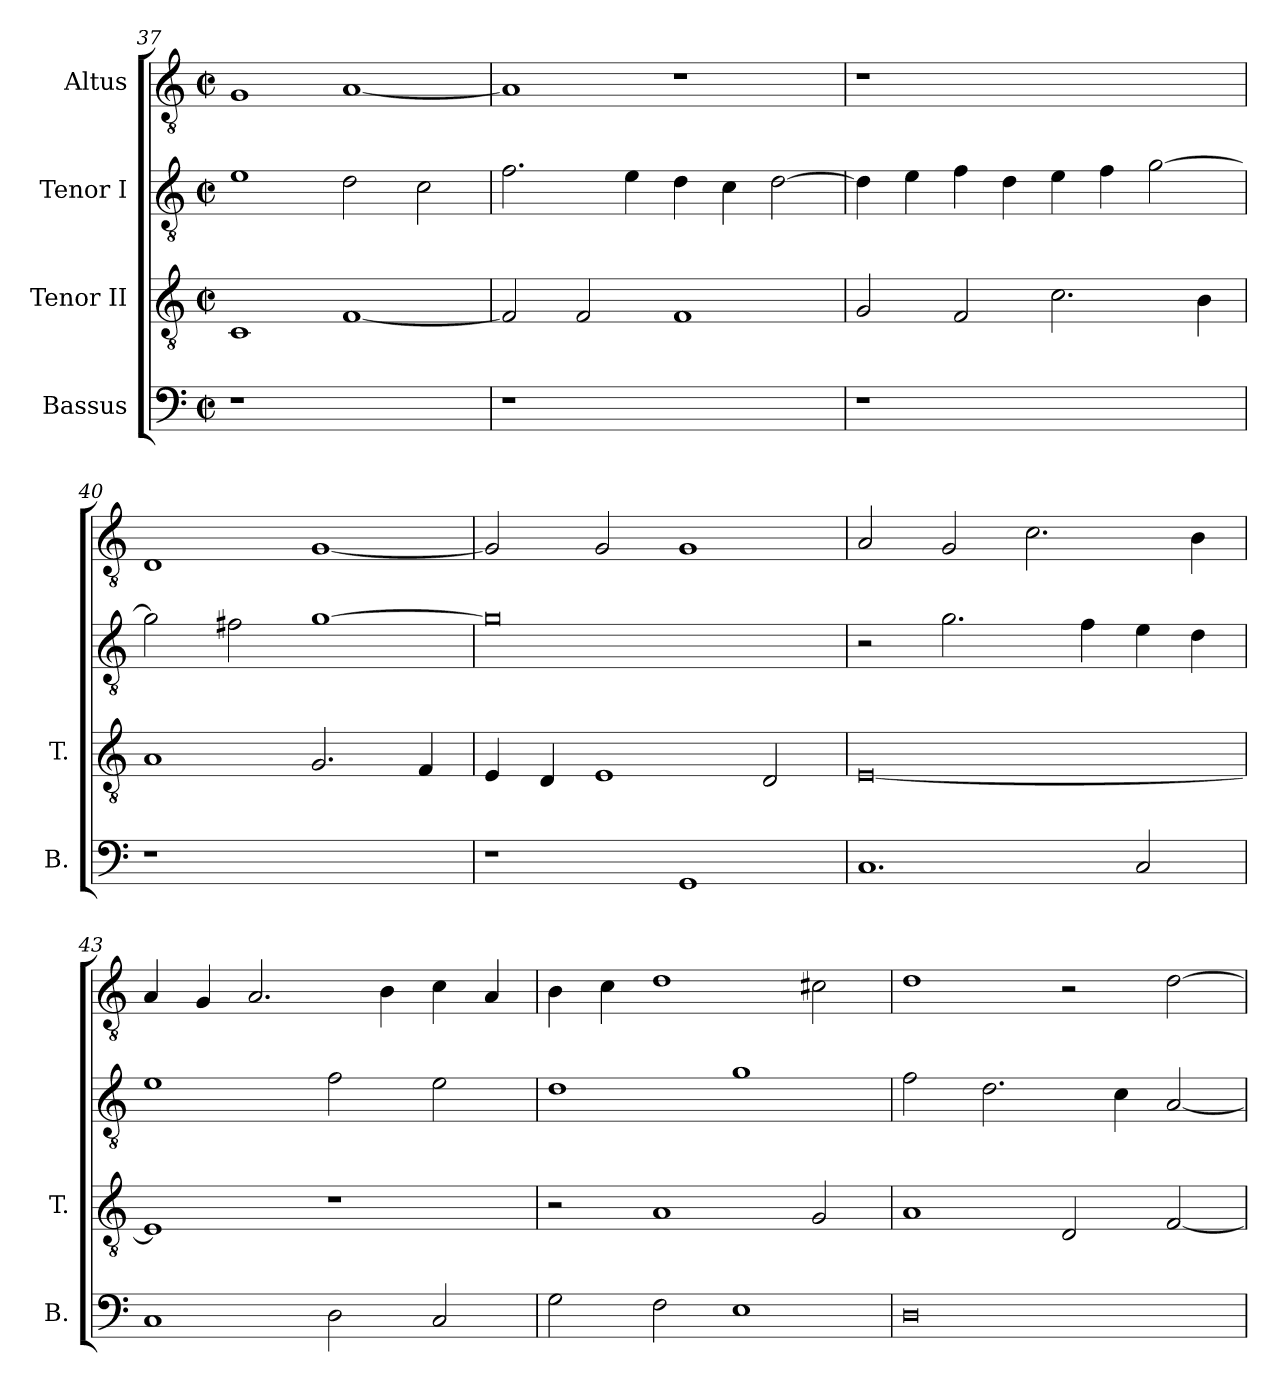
**kern	**kern	**kern	**kern
*part4	*part3	*part2	*part1
*staff4	*staff3	*staff2	*staff1
*I"Bassus	*I"Tenor II	*I"Tenor I	*I"Altus
*I'B.	*I'T.	*	*
*clefF4	*clefGv2	*clefGv2	*clefGv2
*	*ITrd7c12	*ITrd7c12	*ITrd7c12
*k[]	*k[]	*k[]	*k[]
*C:	*C:	*C:	*C:
*M2/2	*M2/2	*M2/2	*M2/2
*met(c|)	*met(c|)	*met(c|)	*met(c|)
=37	=37	=37	=37
!LO:N:vis=1	!	!	!
1r	1CCi	1Ei	1GGi
1ryy	[<1FFi	2Di\	[<1AAi
.	.	2Ci\	.
=38	=38	=38	=38
!LO:N:vis=1	!	!	!
1r	2FFi/]	2.Fi\	1AAi]
.	2FFi/	.	.
.	.	4Ei\	.
1ryy	1FFi	4Di\	1r
.	.	4Ci\	.
.	.	[>2Di\	.
=39	=39	=39	=39
!LO:N:vis=1	!	!	!LO:N:vis=1
1r	2GGi/	4Di\]	1r
.	.	4Ei\	.
.	2FFi/	4Fi\	.
.	.	4Di\	.
1ryy	2.Ci\	4Ei\	1ryy
.	.	4Fi\	.
.	.	[>2Gi\	.
.	4BBi\	.	.
=40	=40	=40	=40
!LO:N:vis=1	!	!	!
1r	1AAi	2Gi\]	1DDi
.	.	2F#Xi\	.
1ryy	2.GGi/	[>1Gi	[<1GGi
.	4FFi/	.	.
!!LO:LB:g=z
=41	=41	=41	=41
1r	4EEi/	0Gi]	2GGi/]
.	4DDi/	.	.
.	1EEi	.	2GGi/
1GGi	.	.	1GGi
.	2DDi/	.	.
=42	=42	=42	=42
1.Ci	[<0EEi	2r	2AAi/
.	.	2.Gi\	2GGi/
.	.	.	2.Ci\
.	.	4Fi\	.
2Ci/	.	4Ei\	.
.	.	4Di\	4BBi\
=43	=43	=43	=43
1Ci	1EEi]	1Ei	4AAi/
.	.	.	4GGi/
.	.	.	2.AAi/
2Di\	1r	2Fi\	.
.	.	.	4BBi\
2Ci/	.	2Ei\	4Ci\
.	.	.	4AAi/
=44	=44	=44	=44
2Gi\	2r	1Di	4BBi\
.	.	.	4Ci\
2Fi\	1AAi	.	1Di
1Ei	.	1Gi	.
.	2GGi/	.	2C#Xi\
=45	=45	=45	=45
0Di	1AAi	2Fi\	1Di
.	.	2.Di\	.
.	2DDi/	.	2r
.	.	4Ci\	.
.	[<2FFi/	[<2AAi/	[>2Di\
=	=	=	=
*-	*-	*-	*-
